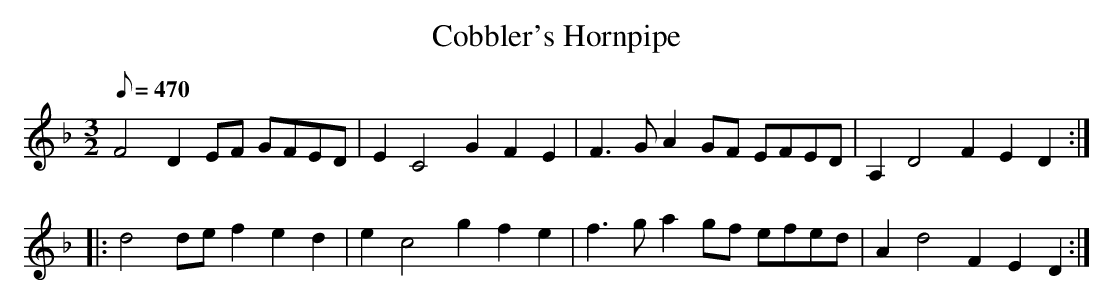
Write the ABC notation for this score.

X:1
T:Cobbler's Hornpipe
M:3/2
L:1/8
Q:470
K:Dm
F4D2EF GFED|E2C4G2F2E2|F3G A2GF EFED|A,2D4F2E2D2:|!
|:d4de f2e2d2|e2c4g2f2e2|f3g a2gf efed|A2d4F2E2D2:|
